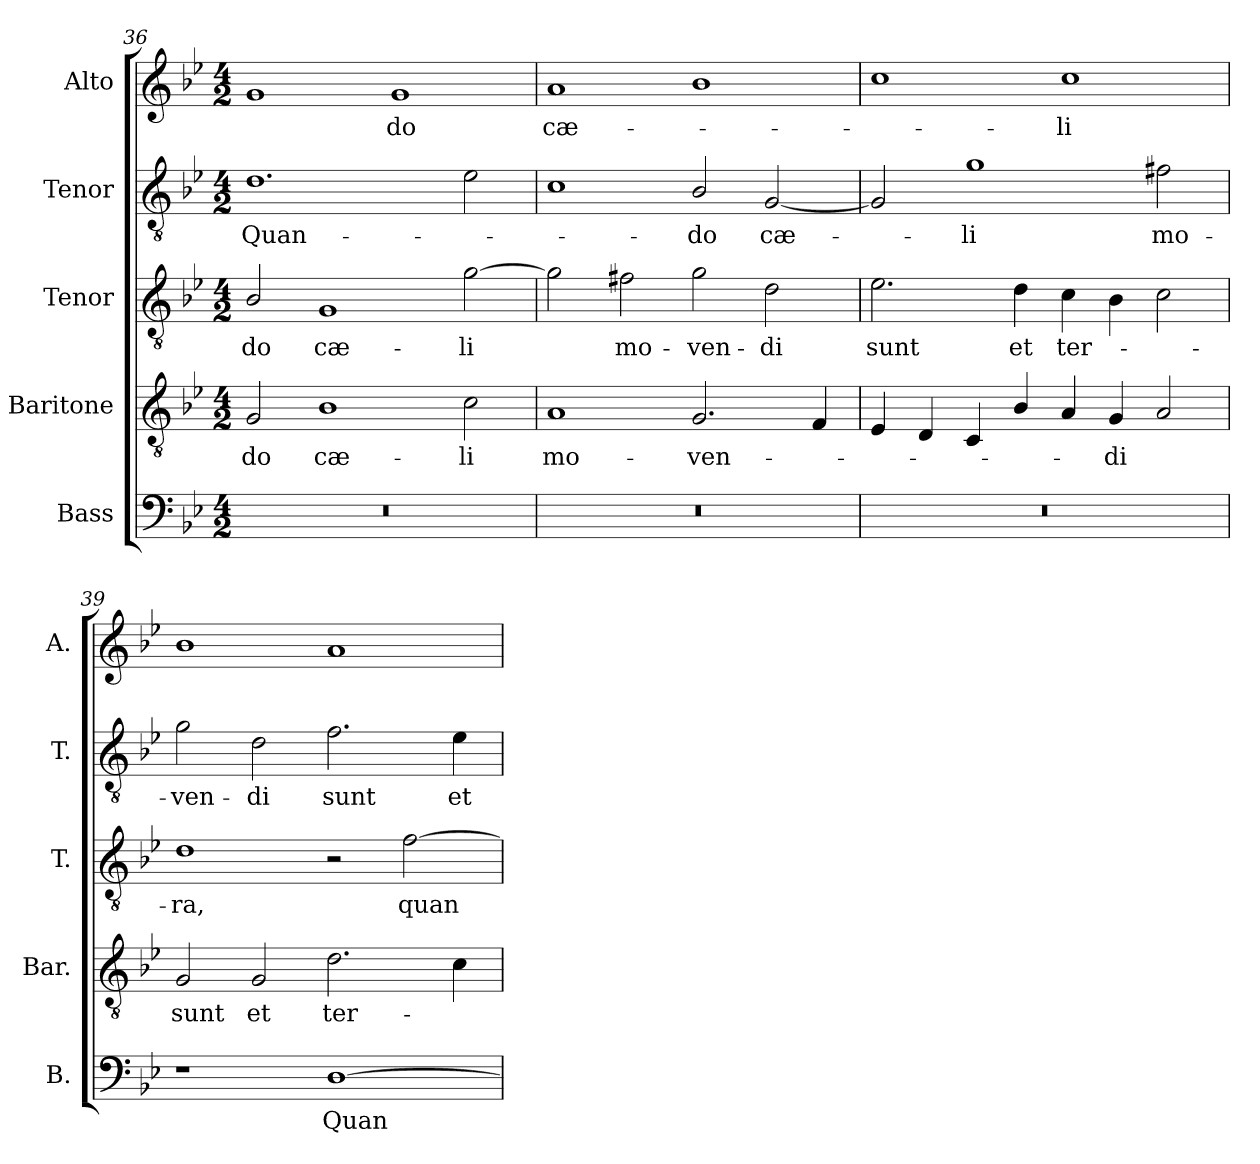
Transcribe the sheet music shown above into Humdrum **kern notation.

**kern	**text	**kern	**text	**kern	**text	**kern	**text	**kern	**text
*part5	*part5	*part4	*part4	*part3	*part3	*part2	*part2	*part1	*part1
*staff5	*staff5	*staff4	*staff4	*staff3	*staff3	*staff2	*staff2	*staff1	*staff1
*I"Bass	*	*I"Baritone	*	*I"Tenor	*	*I"Tenor	*	*I"Alto	*
*I'B.	*	*I'Bar.	*	*I'T.	*	*I'T.	*	*I'A.	*
!!LO:LB:g=z
*clefF4	*	*clefGv2	*	*clefGv2	*	*clefGv2	*	*clefG2	*
*	*	*ITrd7c12	*	*ITrd7c12	*	*ITrd7c12	*	*	*
*k[b-e-]	*	*k[b-e-]	*	*k[b-e-]	*	*k[b-e-]	*	*k[b-e-]	*
*B-:	*	*B-:	*	*B-:	*	*B-:	*	*B-:	*
*M4/2	*	*M4/2	*	*M4/2	*	*M4/2	*	*M4/2	*
=36	=36	=36	=36	=36	=36	=36	=36	=36	=36
!LO:N:vis=1	!	!	!	!	!	!	!	!	!
!	!	!	!LO:LY:b:color=#000000	!	!	!	!	!	!
!	!	!	!	!	!LO:LY:b:color=#000000	!	!	!	!
!	!	!	!	!	!	!	!LO:LY:b:color=#000000	!	!
0r	.	2GGi/	-do	2BB-i/	-do	1.Di	Quan-	1gi	.
!	!	!	!LO:LY:b:color=#000000	!	!	!	!	!	!
!	!	!	!	!	!LO:LY:b:color=#000000	!	!	!	!
.	.	1BB-i	cæ-	1GGi	cæ-	.	.	.	.
!	!	!	!	!	!	!	!	!	!LO:LY:b:color=#000000
.	.	.	.	.	.	.	.	1gi	-do
!	!	!	!LO:LY:b:color=#000000	!	!	!	!	!	!
!	!	!	!	!	!LO:LY:b:color=#000000	!	!	!	!
.	.	2Ci\	-li	[2Gi\	-li	2E-i\	.	.	.
=37	=37	=37	=37	=37	=37	=37	=37	=37	=37
!LO:N:vis=1	!	!	!	!	!	!	!	!	!
!	!	!	!LO:LY:b:color=#000000	!	!	!	!	!	!
!	!	!	!	!	!	!	!	!	!LO:LY:b:color=#000000
0r	.	1AAi	mo-	2Gi\]	.	1Ci	.	1ai	cæ-
!	!	!	!	!	!LO:LY:b:color=#000000	!	!	!	!
.	.	.	.	2F#Xi\	mo-	.	.	.	.
!	!	!	!LO:LY:b:color=#000000	!	!	!	!	!	!
!	!	!	!	!	!LO:LY:b:color=#000000	!	!	!	!
!	!	!	!	!	!	!	!LO:LY:b:color=#000000	!	!
.	.	2.GGi/	-ven-	2Gi\	-ven-	2BB-i/	-do	1b-i	.
!	!	!	!	!	!LO:LY:b:color=#000000	!	!	!	!
!	!	!	!	!	!	!	!LO:LY:b:color=#000000	!	!
.	.	.	.	2Di\	-di	[2GGi/	cæ-	.	.
.	.	4FFi/	.	.	.	.	.	.	.
=38	=38	=38	=38	=38	=38	=38	=38	=38	=38
!LO:N:vis=1	!	!	!	!	!	!	!	!	!
!	!	!	!	!	!LO:LY:b:color=#000000	!	!	!	!
0r	.	4EE-i/	.	2.E-i\	sunt	2GGi/]	.	1cci	.
.	.	4DDi/	.	.	.	.	.	.	.
!	!	!	!	!	!	!	!LO:LY:b:color=#000000	!	!
.	.	4CCi/	.	.	.	1Gi	-li	.	.
!	!	!	!	!	!LO:LY:b:color=#000000	!	!	!	!
.	.	4BB-i/	.	4Di\	et	.	.	.	.
!	!	!	!	!	!LO:LY:b:color=#000000	!	!	!	!
!	!	!	!	!	!	!	!	!	!LO:LY:b:color=#000000
.	.	4AAi/	.	4Ci\	ter-	.	.	1cci	-li
!	!	!	!LO:LY:b:color=#000000	!	!	!	!	!	!
.	.	4GGi/	-di	4BB-i\	.	.	.	.	.
!	!	!	!	!	!	!	!LO:LY:b:color=#000000	!	!
.	.	2AAi/	.	2Ci\	.	2F#Xi\	mo-	.	.
=39	=39	=39	=39	=39	=39	=39	=39	=39	=39
!	!	!	!LO:LY:b:color=#000000	!	!	!	!	!	!
!	!	!	!	!	!LO:LY:b:color=#000000	!	!	!	!
!	!	!	!	!	!	!	!LO:LY:b:color=#000000	!	!
1r	.	2GGi/	sunt	1Di	-ra,	2Gi\	-ven-	1b-i	.
!	!	!	!LO:LY:b:color=#000000	!	!	!	!	!	!
!	!	!	!	!	!	!	!LO:LY:b:color=#000000	!	!
.	.	2GGi/	et	.	.	2Di\	-di	.	.
!	!LO:LY:b:color=#000000	!	!	!	!	!	!	!	!
!	!	!	!LO:LY:b:color=#000000	!	!	!	!	!	!
!	!	!	!	!	!	!	!LO:LY:b:color=#000000	!	!
[1Di	Quan-	2.Di\	ter-	2r	.	2.Fi\	sunt	1ai	.
!	!	!	!	!	!LO:LY:b:color=#000000	!	!	!	!
.	.	.	.	[2Fi\	quan-	.	.	.	.
!	!	!	!	!	!	!	!LO:LY:b:color=#000000	!	!
.	.	4Ci\	.	.	.	4E-i\	et	.	.
=	=	=	=	=	=	=	=	=	=
*-	*-	*-	*-	*-	*-	*-	*-	*-	*-
